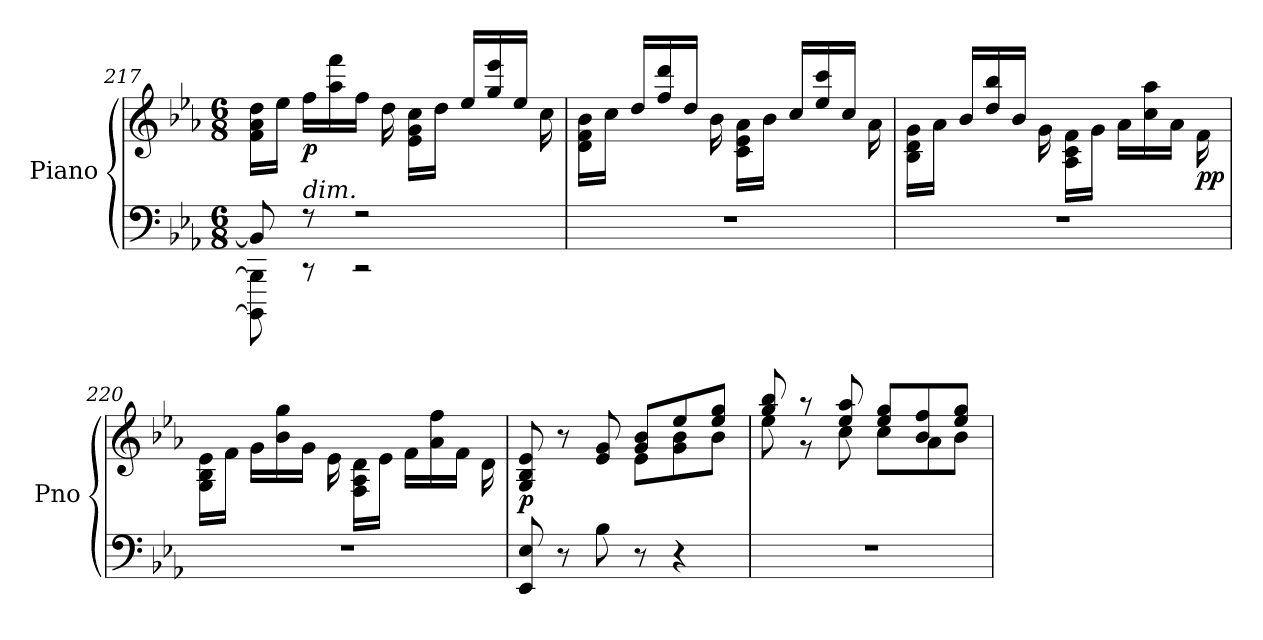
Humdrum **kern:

**kern	**kern	**dynam
*part1	*part1	*part1
*staff2	*staff1	*staff1/2
*I"Piano	*	*
*I'Pno	*	*
!!LO:LB:g=z
*clefF4	*clefG2	*
*k[b-e-a-]	*k[b-e-a-]	*
*M6/8	*M6/8	*
=217	=217	=217
*^	*	*
8BB-/]	8BBBB-\] 8BBB-\]	16f\ 16a-\ 16dd\LL	.
.	.	16ee-\JJ	.
!LO:TX:a:i:t=dim.	!	!	!
!	!	!	!LO:DY:b
8r	8r	16ff\LL	p
.	.	16aa-\ 16fff\	.
2r	2r	16ff\JJ	.
.	.	16dd\	.
.	.	16e-\ 16g\ 16cc\LL	.
.	.	16dd\JJ	.
.	.	16ee-/LL	.
.	.	16gg/ 16eee-/	.
.	.	16ee-/JJ	.
.	.	16cc\	.
*v	*v	*	*
=218	=218	=218
2.r	16d\ 16f\ 16b-\LL	.
.	16cc\JJ	.
.	16dd/LL	.
.	16ff/ 16ddd/	.
.	16dd/JJ	.
.	16b-\	.
.	16c\ 16e-\ 16a-\LL	.
.	16b-\JJ	.
.	16cc/LL	.
.	16ee-/ 16ccc/	.
.	16cc/JJ	.
.	16a-\	.
=219	=219	=219
2.r	16B-\ 16d\ 16g\LL	.
.	16a-\JJ	.
.	16b-/LL	.
.	16dd/ 16bb-/	.
.	16b-/JJ	.
.	16g\	.
.	16A-\ 16c\ 16f\LL	.
.	16g\JJ	.
.	16a-\LL	.
.	16cc\ 16aa-\	.
.	16a-\JJ	.
!	!	!LO:DY:b
.	16f\	pp
=220	=220	=220
2.r	16G\ 16B-\ 16e-\LL	.
.	16f\JJ	.
.	16g\LL	.
.	16b-\ 16gg\	.
.	16g\JJ	.
.	16e-\	.
.	16F\ 16A-\ 16d\LL	.
.	16e-\JJ	.
.	16f\LL	.
.	16a-\ 16ff\	.
.	16f\JJ	.
.	16d\	.
!!LO:LB:g=z
=221	=221	=221
*	*^	*
!	!	!	!LO:DY:a=2
8EE-/ 8E-/	8G/ 8B-/ 8e-/	4rFyy	p
8r	8r	.	.
8B-\	8e-/ 8g/	8reyy	.
8r	8g/ 8b-/L	8e-\L	.
4r	8ee-/	8g\ 8b-\	.
.	8ee-/ 8gg/J	8b-\J	.
=222	=222	=222	=222
2.r	8gg/ 8bb-/	8ee-\	.
.	8r	8r	.
.	8ee-/ 8aa-/	8cc\	.
.	8ee-/ 8gg/L	8cc\L	.
.	8b-/ 8ff/	8a-\	.
.	8ee-/ 8gg/J	8b-\J	.
*	*v	*v	*
=	=	=
*-	*-	*-
